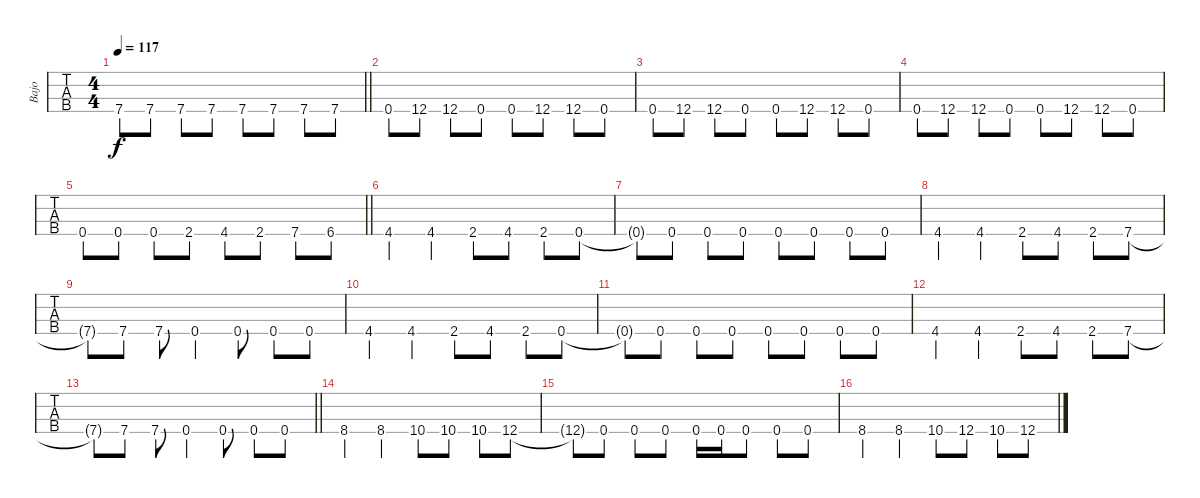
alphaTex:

\track ("Bajo" "Bajo") {instrument electricbassfinger}
\staff {tabs}
\tuning (F2 C2 G1 C1) {hide}
\ts (4 4)
\tempo 117
\clef f4
\barLineRight lightlight
\ks c
7.4.8{dy f} 7.4.8 7.4.8 7.4.8 7.4.8 7.4.8 7.4.8 7.4.8 |
0.4.8 12.4.8 12.4.8 0.4.8 0.4.8 12.4.8 12.4.8 0.4.8 |
0.4.8 12.4.8 12.4.8 0.4.8 0.4.8 12.4.8 12.4.8 0.4.8 |
0.4.8 12.4.8 12.4.8 0.4.8 0.4.8 12.4.8 12.4.8 0.4.8 |
\barLineRight lightlight
0.4.8 0.4.8 0.4.8 2.4.8 4.4.8 2.4.8 7.4.8 6.4.8 |
4.4.4 4.4.4 2.4.8 4.4.8 2.4.8 0.4.8 |
0.4{t}.8 0.4{st}.8 0.4{st}.8 0.4{st}.8 0.4{st}.8 0.4{st}.8 0.4{st}.8 0.4{st}.8 |
4.4.4 4.4.4 2.4.8 4.4.8 2.4.8 7.4.8 |
7.4{t}.8 7.4.8 7.4.8 0.4.4 0.4.8 0.4.8 0.4.8 |
4.4.4 4.4.4 2.4.8 4.4.8 2.4.8 0.4.8 |
0.4{t}.8 0.4{st}.8 0.4{st}.8 0.4{st}.8 0.4{st}.8 0.4{st}.8 0.4{st}.8 0.4{st}.8 |
4.4.4 4.4.4 2.4.8 4.4.8 2.4.8 7.4.8 |
\barLineRight lightlight
7.4{t}.8 7.4.8 7.4.8 0.4.4 0.4.8 0.4.8 0.4.8 |
8.4.4 8.4.4 10.4.8 10.4.8 10.4.8 12.4.8 |
12.4{t}.8 0.4.8 0.4.8 0.4.8 0.4.16 0.4.16 0.4.8 0.4.8 0.4.8 |
8.4.4 8.4.4 10.4.8 12.4.8 10.4.8 12.4.8
